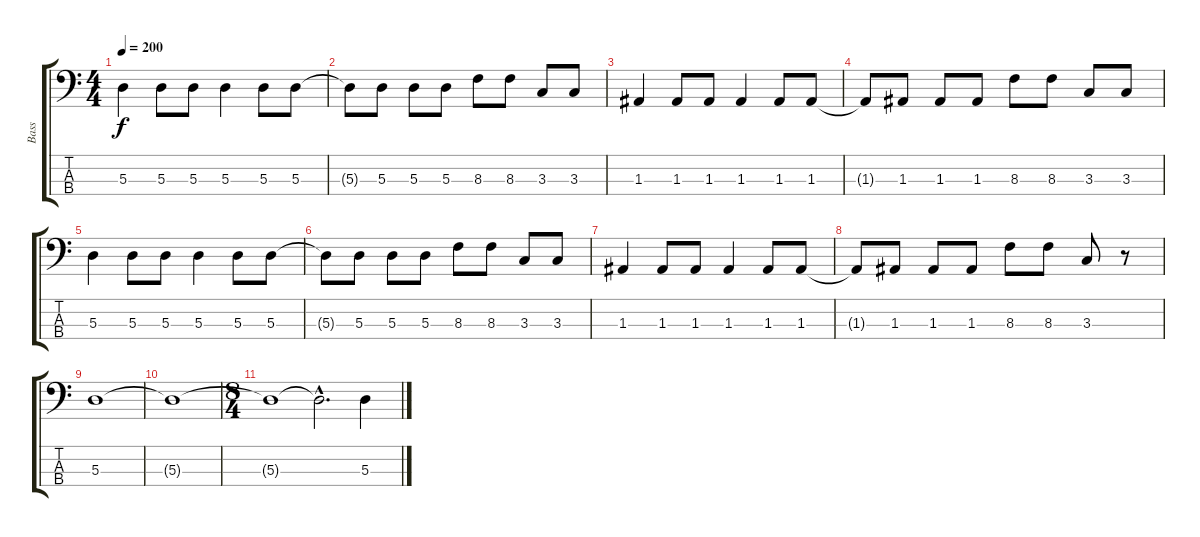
\track ("Bass" "Bass") {instrument electricbassfinger}
\staff {score tabs}
\tuning (G2 D2 A1 E1) {hide}
\ts (4 4)
\tempo 200
\clef f4
\ks c
5.3.4{dy f volume 13 instrument electricbassfinger} 5.3.8 5.3.8 5.3.4 5.3.8 5.3.8 |
5.3{t}.8 5.3.8 5.3.8 5.3.8 8.3.8 8.3.8 3.3.8 3.3.8 |
1.3.4 1.3.8 1.3.8 1.3.4 1.3.8 1.3.8 |
1.3{t}.8 1.3.8 1.3.8 1.3.8 8.3.8 8.3.8 3.3.8 3.3.8 |
5.3.4 5.3.8 5.3.8 5.3.4 5.3.8 5.3.8 |
5.3{t}.8 5.3.8 5.3.8 5.3.8 8.3.8 8.3.8 3.3.8 3.3.8 |
1.3.4 1.3.8 1.3.8 1.3.4 1.3.8 1.3.8 |
1.3{t}.8 1.3.8 1.3.8 1.3.8 8.3.8 8.3.8 3.3.8 r.8 |
5.3.1 |
5.3{t}.1 |
\ts (8 4)
5.3{t}.1 5.3{hac t}.2{d} 5.3.4
